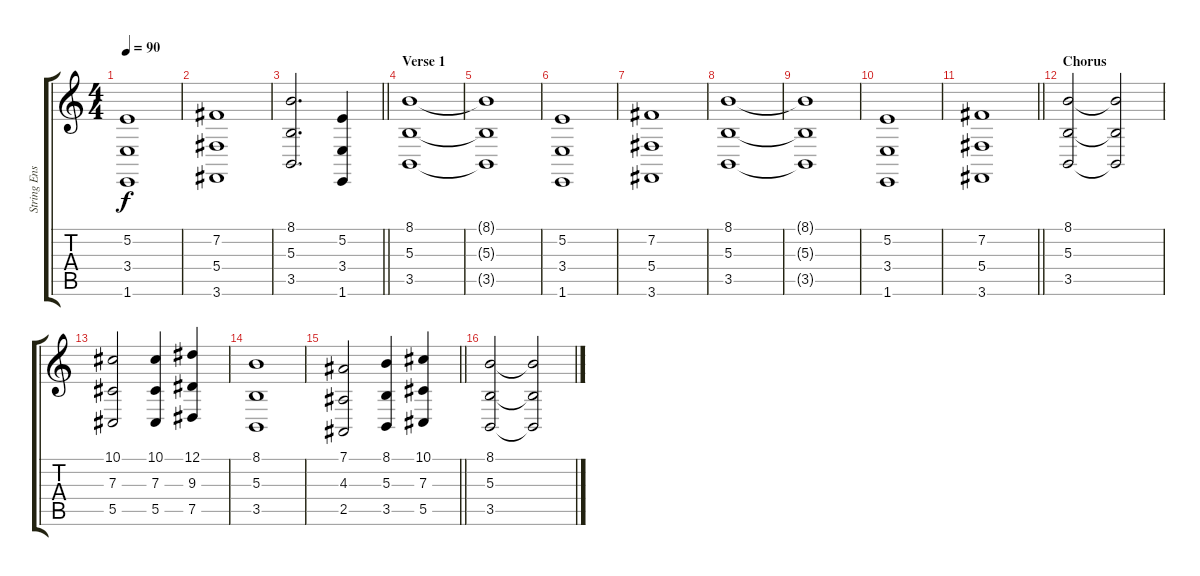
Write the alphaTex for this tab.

\track ("String Ensemble" "String Ens") {instrument stringensemble1}
\staff {score tabs}
\tuning (Eb4 B3 Gb3 Db3 Ab2 Eb2) {hide}
\ts (4 4)
\tempo 90
\clef g2
\ks c
(5.2 3.4 1.6).1{dy f} |
(7.2 5.4 3.6).1 |
\barLineRight lightlight
(8.1 5.3 3.5).2{d} (5.2 3.4 1.6).4 |
\section ("" "Verse 1")
(8.1 5.3 3.5).1 |
(8.1{t} 5.3{t} 3.5{t}).1 |
(5.2 3.4 1.6).1 |
(7.2 5.4 3.6).1 |
(8.1 5.3 3.5).1 |
(8.1{t} 5.3{t} 3.5{t}).1 |
(5.2 3.4 1.6).1 |
\barLineRight lightlight
(7.2 5.4 3.6).1 |
\section ("" "Chorus")
(8.1 5.3 3.5).2 (8.1{t} 5.3{t} 3.5{t}).2 |
(10.1 7.3 5.5).2 (10.1 7.3 5.5).4 (12.1 9.3 7.5).4 |
(8.1 5.3 3.5).1 |
\barLineRight lightlight
(7.1 4.3 2.5).2 (8.1 5.3 3.5).4 (10.1 7.3 5.5).4 |
(8.1 5.3 3.5).2 (8.1{t} 5.3{t} 3.5{t}).2
